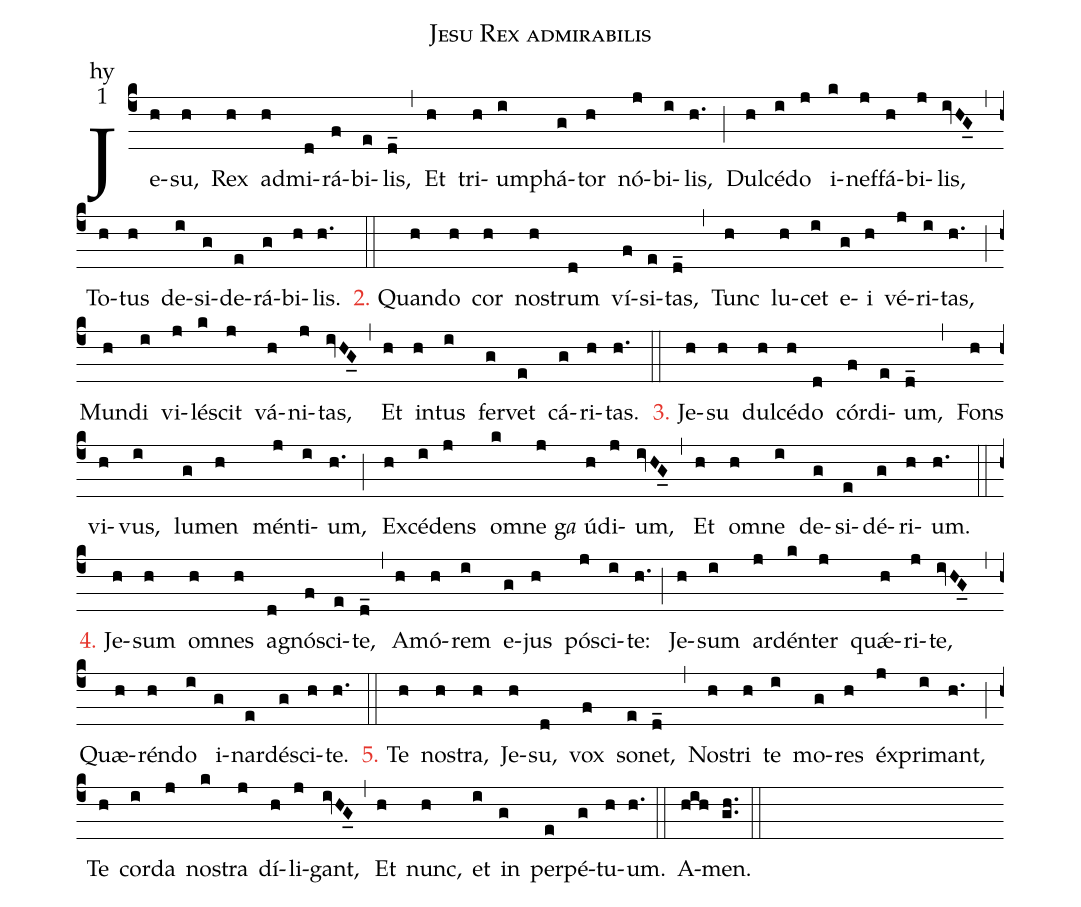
name:Jesu Rex admirabilis;
office-part:hy;
mode:1;
%%
(c4) Je(h)su,(h)  Rex(h) ad(h)mi(d)rá(f)bi(e)lis,(d_) (,)
Et(h) tri(h)um(i)phá(g)tor(h) nó(j)bi(i)lis,(h.) (;)
Dul(h)cé(i)do(j) i(k)nef(j)fá(h)bi(j)lis,(ivHG_0) (,)
To(h)tus(h) de(i)si(g)de(e)rá(g)bi(h)lis.(h.) (::)

<c>2.</c> Quan(h)do(h) cor(h) no(h)strum(d) ví(f)si(e)tas,(d_) (,)
Tunc(h) lu(h)cet(i) e(g)i(h) vé(j)ri(i)tas,(h.) (;)
Mun(h)di(i) vi(j)lé(k)scit(j) vá(h)ni(j)tas,(ivHG_0) (,)
Et(h) in(h)tus(i) fer(g)vet(e) cá(g)ri(h)tas.(h.) (::)

<c>3.</c> Je(h)su(h) dul(h)cé(h)do(d) cór(f)di(e)um,(d_) (,)
Fons(h) vi(h)vus,(i) lu(g)men(h) mén(j)ti(i)um,(h.) (;)
Ex(h)cé(i)dens(j) om(k)ne(j) g<i>a</i>()ú(h)di(j)um,(ivHG_0) (,)
Et(h) om(h)ne(i) de(g)si(e)dé(g)ri(h)um.(h.) (::)

<c>4.</c> Je(h)sum(h) om(h)nes(h) a(d)gnó(f)sci(e)te,(d_) (,)
A(h)mó(h)rem(i) e(g)jus(h) pó(j)sci(i)te:(h.) (;)
Je(h)sum(i) ar(j)dén(k)ter(j) quǽ(h)ri(j)te,(ivHG_0) (,)
Quæ(h)rén(h)do(i) i(g)nar(e)dé(g)sci(h)te.(h.) (::)

<c>5.</c> Te(h) no(h)stra,(h) Je(h)su,(d) vox(f) so(e)net,(d_) (,)
No(h)stri(h) te(i) mo(g)res(h) éx(j)pri(i)mant,(h.) (;)
Te(h) cor(i)da(j) no(k)stra(j) dí(h)li(j)gant,(ivHG_0) (,)
Et(h) nunc,(h) et(i) in(g) per(e)pé(g)tu(h)um.(h.) (::)

A(hih)men.(gh..) (::)
